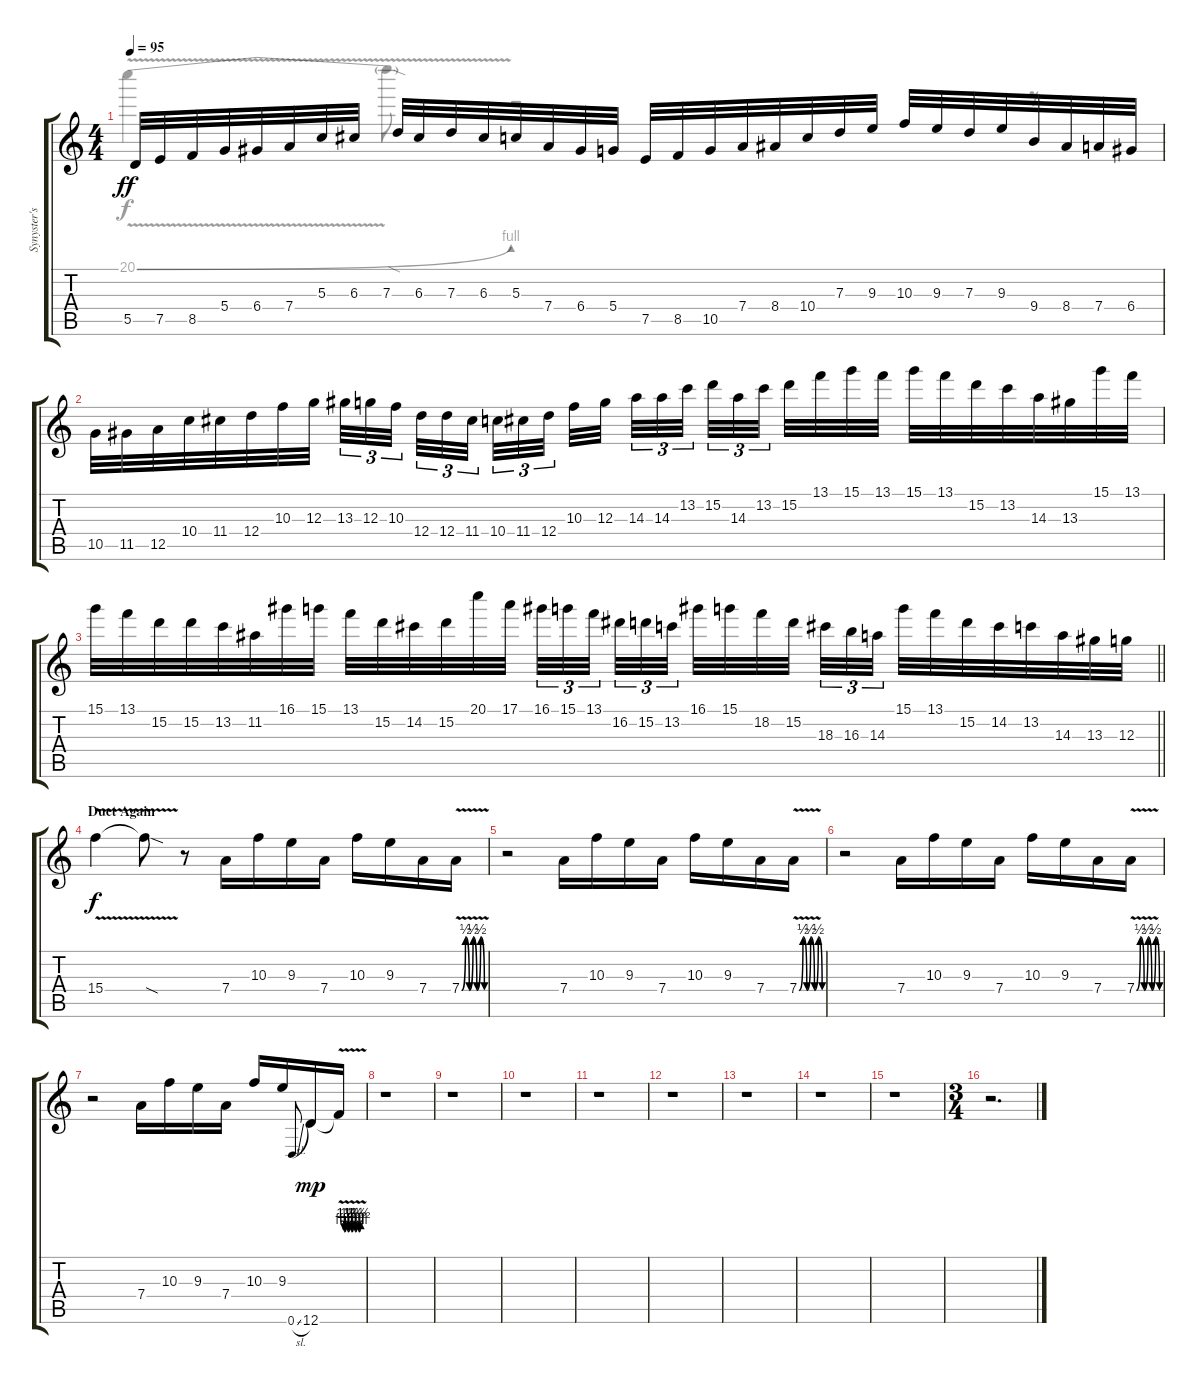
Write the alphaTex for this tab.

\track ("Synyster's Guitar Solo" "Synyster's") {instrument distortionguitar}
\staff {score tabs}
\tuning (E4 B3 G3 D3 A2 D2) {hide}
\voice
\ts (4 4)
\tempo 95
\clef g2
\ks c
5.5.32{dy ff} 7.5.32 8.5.32 5.4.32 6.4.32 7.4.32 5.3.32 6.3.32 7.3.32 6.3.32 7.3.32 6.3.32 5.3.32 7.4.32 6.4.32 5.4.32 7.5.32 8.5.32 10.5.32 7.4.32 8.4.32 10.4.32 7.3.32 9.3.32 10.3.32 9.3.32 7.3.32 9.3.32 9.4.32 8.4.32 7.4.32 6.4.32 |
10.5.32 11.5.32 12.5.32 10.4.32 11.4.32 12.4.32 10.3.32 12.3.32 13.3.32{tu (3 2)} 12.3.32{tu (3 2)} 10.3.32{tu (3 2) beam splitsecondary} 12.4.32{tu (3 2)} 12.4.32{tu (3 2)} 11.4.32{tu (3 2) beam splitsecondary} 10.4.32{tu (3 2)} 11.4.32{tu (3 2)} 12.4.32{tu (3 2) beam splitsecondary} 10.3.32 12.3.32 14.3.32{tu (3 2)} 14.3.32{tu (3 2)} 13.2.32{tu (3 2) beam splitsecondary} 15.2.32{tu (3 2)} 14.3.32{tu (3 2)} 13.2.32{tu (3 2) beam splitsecondary} 15.2.32 13.1.32 15.1.32 13.1.32 15.1.32 13.1.32 15.2.32 13.2.32 14.3.32 13.3.32 15.1.32 13.1.32 |
\barLineRight lightlight
15.1.32 13.1.32 15.2.32 15.2.32 13.2.32 11.2.32 16.1.32 15.1.32 13.1.32 15.2.32 14.2.32 15.2.32 20.1.32 17.1.32{beam splitsecondary} 16.1.32{tu (3 2)} 15.1.32{tu (3 2)} 13.1.32{tu (3 2)} 16.2.32{tu (3 2)} 15.2.32{tu (3 2)} 13.2.32{tu (3 2) beam splitsecondary} 16.1.32 15.1.32 18.2.32 15.2.32{beam splitsecondary} 18.3.32{tu (3 2)} 16.3.32{tu (3 2)} 14.3.32{tu (3 2)} 15.1.32 13.1.32 15.2.32 14.2.32 13.2.32 14.3.32 13.3.32 12.3.32 |
\section ("" "Duet Again")
15.4{v}.4{dy f} 15.4{sod t}.8 r.8 7.4.16 10.3.16 9.3.16 7.4.16 10.3.16 9.3.16 7.4.16 7.4{be (custom 0 0 10 2 20 0 30 2 40 0 50 2 60 0) v}.16 |
r.2 7.4.16 10.3.16 9.3.16 7.4.16 10.3.16 9.3.16 7.4.16 7.4{be (custom 0 0 10 2 20 0 30 2 40 0 50 2 60 0) v}.16 |
r.2 7.4.16 10.3.16 9.3.16 7.4.16 10.3.16 9.3.16 7.4.16 7.4{be (custom 0 0 10 2 20 0 30 2 40 0 50 2 60 0) v}.16 |
r.2 7.4.16 10.3.16 9.3.16 7.4.16 10.3.16 9.3.16 0.6{sl}.8{gr onbeat} 12.6.16{dy mp} 12.6{be (custom 0 6 5 6 10 4 15 6 20 4 25 6 30 4 35 6 40 4 45 6 50 4 55 6 60 6) v t}.16 |
r.1 |
r.1 |
r.1 |
r.1 |
r.1 |
r.1 |
r.1 |
r.1 |
\ts (3 4)
r.2{d}
\voice
\clef g2
\ottava regular
\simile none
\ks c
20.1{be (bend 0 0 60 4) v}.4{dy f} 20.1{sod t}.8 r.2 r.8 |
|
\barLineRight lightlight
|
|
|
|
|
|
|
|
|
|
|
|
|
